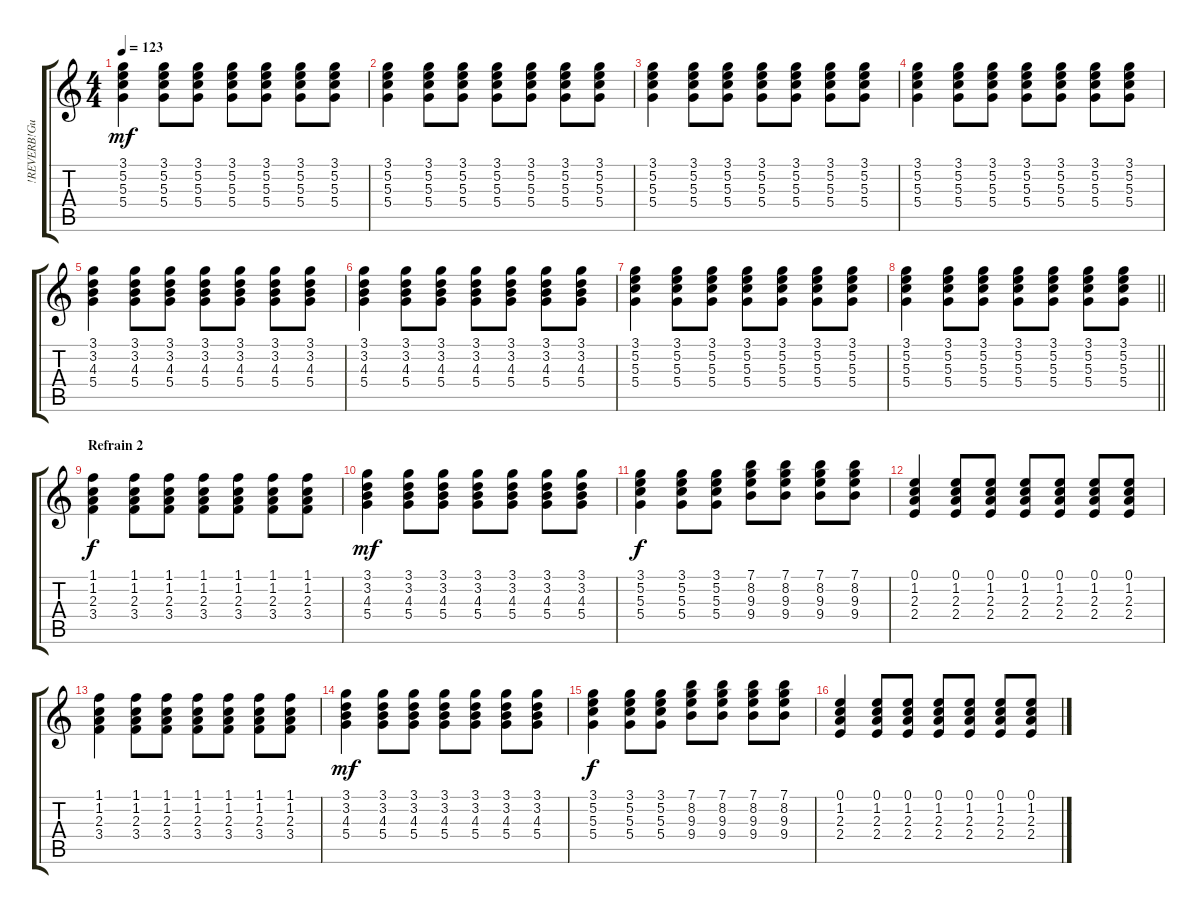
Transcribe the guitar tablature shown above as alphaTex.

\track ("!REVERB!Guitar NYLON(reverb for stee" "!REVERB!Gu") {instrument acousticguitarnylon}
\staff {score tabs}
\tuning (E4 B3 G3 D3 A2 E2) {hide}
\ts (4 4)
\tempo 123
\clef g2
\ks c
(3.1 5.2 5.3 5.4).4{dy mf} (3.1 5.2 5.3 5.4).8 (3.1 5.2 5.3 5.4).8 (3.1 5.2 5.3 5.4).8 (3.1 5.2 5.3 5.4).8 (3.1 5.2 5.3 5.4).8 (3.1 5.2 5.3 5.4).8 |
(3.1 5.2 5.3 5.4).4 (3.1 5.2 5.3 5.4).8 (3.1 5.2 5.3 5.4).8 (3.1 5.2 5.3 5.4).8 (3.1 5.2 5.3 5.4).8 (3.1 5.2 5.3 5.4).8 (3.1 5.2 5.3 5.4).8 |
(3.1 5.2 5.3 5.4).4 (3.1 5.2 5.3 5.4).8 (3.1 5.2 5.3 5.4).8 (3.1 5.2 5.3 5.4).8 (3.1 5.2 5.3 5.4).8 (3.1 5.2 5.3 5.4).8 (3.1 5.2 5.3 5.4).8 |
(3.1 5.2 5.3 5.4).4 (3.1 5.2 5.3 5.4).8 (3.1 5.2 5.3 5.4).8 (3.1 5.2 5.3 5.4).8 (3.1 5.2 5.3 5.4).8 (3.1 5.2 5.3 5.4).8 (3.1 5.2 5.3 5.4).8 |
(3.1 3.2 4.3 5.4).4 (3.1 3.2 4.3 5.4).8 (3.1 3.2 4.3 5.4).8 (3.1 3.2 4.3 5.4).8 (3.1 3.2 4.3 5.4).8 (3.1 3.2 4.3 5.4).8 (3.1 3.2 4.3 5.4).8 |
(3.1 3.2 4.3 5.4).4 (3.1 3.2 4.3 5.4).8 (3.1 3.2 4.3 5.4).8 (3.1 3.2 4.3 5.4).8 (3.1 3.2 4.3 5.4).8 (3.1 3.2 4.3 5.4).8 (3.1 3.2 4.3 5.4).8 |
(3.1 5.2 5.3 5.4).4 (3.1 5.2 5.3 5.4).8 (3.1 5.2 5.3 5.4).8 (3.1 5.2 5.3 5.4).8 (3.1 5.2 5.3 5.4).8 (3.1 5.2 5.3 5.4).8 (3.1 5.2 5.3 5.4).8 |
\barLineRight lightlight
(3.1 5.2 5.3 5.4).4 (3.1 5.2 5.3 5.4).8 (3.1 5.2 5.3 5.4).8 (3.1 5.2 5.3 5.4).8 (3.1 5.2 5.3 5.4).8 (3.1 5.2 5.3 5.4).8 (3.1 5.2 5.3 5.4).8 |
\section ("" "Refrain 2")
(1.1 1.2 2.3 3.4).4{dy f} (1.1 1.2 2.3 3.4).8 (1.1 1.2 2.3 3.4).8 (1.1 1.2 2.3 3.4).8 (1.1 1.2 2.3 3.4).8 (1.1 1.2 2.3 3.4).8 (1.1 1.2 2.3 3.4).8 |
(3.1 3.2 4.3 5.4).4{dy mf} (3.1 3.2 4.3 5.4).8 (3.1 3.2 4.3 5.4).8 (3.1 3.2 4.3 5.4).8 (3.1 3.2 4.3 5.4).8 (3.1 3.2 4.3 5.4).8 (3.1 3.2 4.3 5.4).8 |
(3.1 5.2 5.3 5.4).4{dy f} (3.1 5.2 5.3 5.4).8 (3.1 5.2 5.3 5.4).8 (7.1 8.2 9.3 9.4).8 (7.1 8.2 9.3 9.4).8 (7.1 8.2 9.3 9.4).8 (7.1 8.2 9.3 9.4).8 |
(0.1 1.2 2.3 2.4).4 (0.1 1.2 2.3 2.4).8 (0.1 1.2 2.3 2.4).8 (0.1 1.2 2.3 2.4).8 (0.1 1.2 2.3 2.4).8 (0.1 1.2 2.3 2.4).8 (0.1 1.2 2.3 2.4).8 |
(1.1 1.2 2.3 3.4).4 (1.1 1.2 2.3 3.4).8 (1.1 1.2 2.3 3.4).8 (1.1 1.2 2.3 3.4).8 (1.1 1.2 2.3 3.4).8 (1.1 1.2 2.3 3.4).8 (1.1 1.2 2.3 3.4).8 |
(3.1 3.2 4.3 5.4).4{dy mf} (3.1 3.2 4.3 5.4).8 (3.1 3.2 4.3 5.4).8 (3.1 3.2 4.3 5.4).8 (3.1 3.2 4.3 5.4).8 (3.1 3.2 4.3 5.4).8 (3.1 3.2 4.3 5.4).8 |
(3.1 5.2 5.3 5.4).4{dy f} (3.1 5.2 5.3 5.4).8 (3.1 5.2 5.3 5.4).8 (7.1 8.2 9.3 9.4).8 (7.1 8.2 9.3 9.4).8 (7.1 8.2 9.3 9.4).8 (7.1 8.2 9.3 9.4).8 |
(0.1 1.2 2.3 2.4).4 (0.1 1.2 2.3 2.4).8 (0.1 1.2 2.3 2.4).8 (0.1 1.2 2.3 2.4).8 (0.1 1.2 2.3 2.4).8 (0.1 1.2 2.3 2.4).8 (0.1 1.2 2.3 2.4).8
